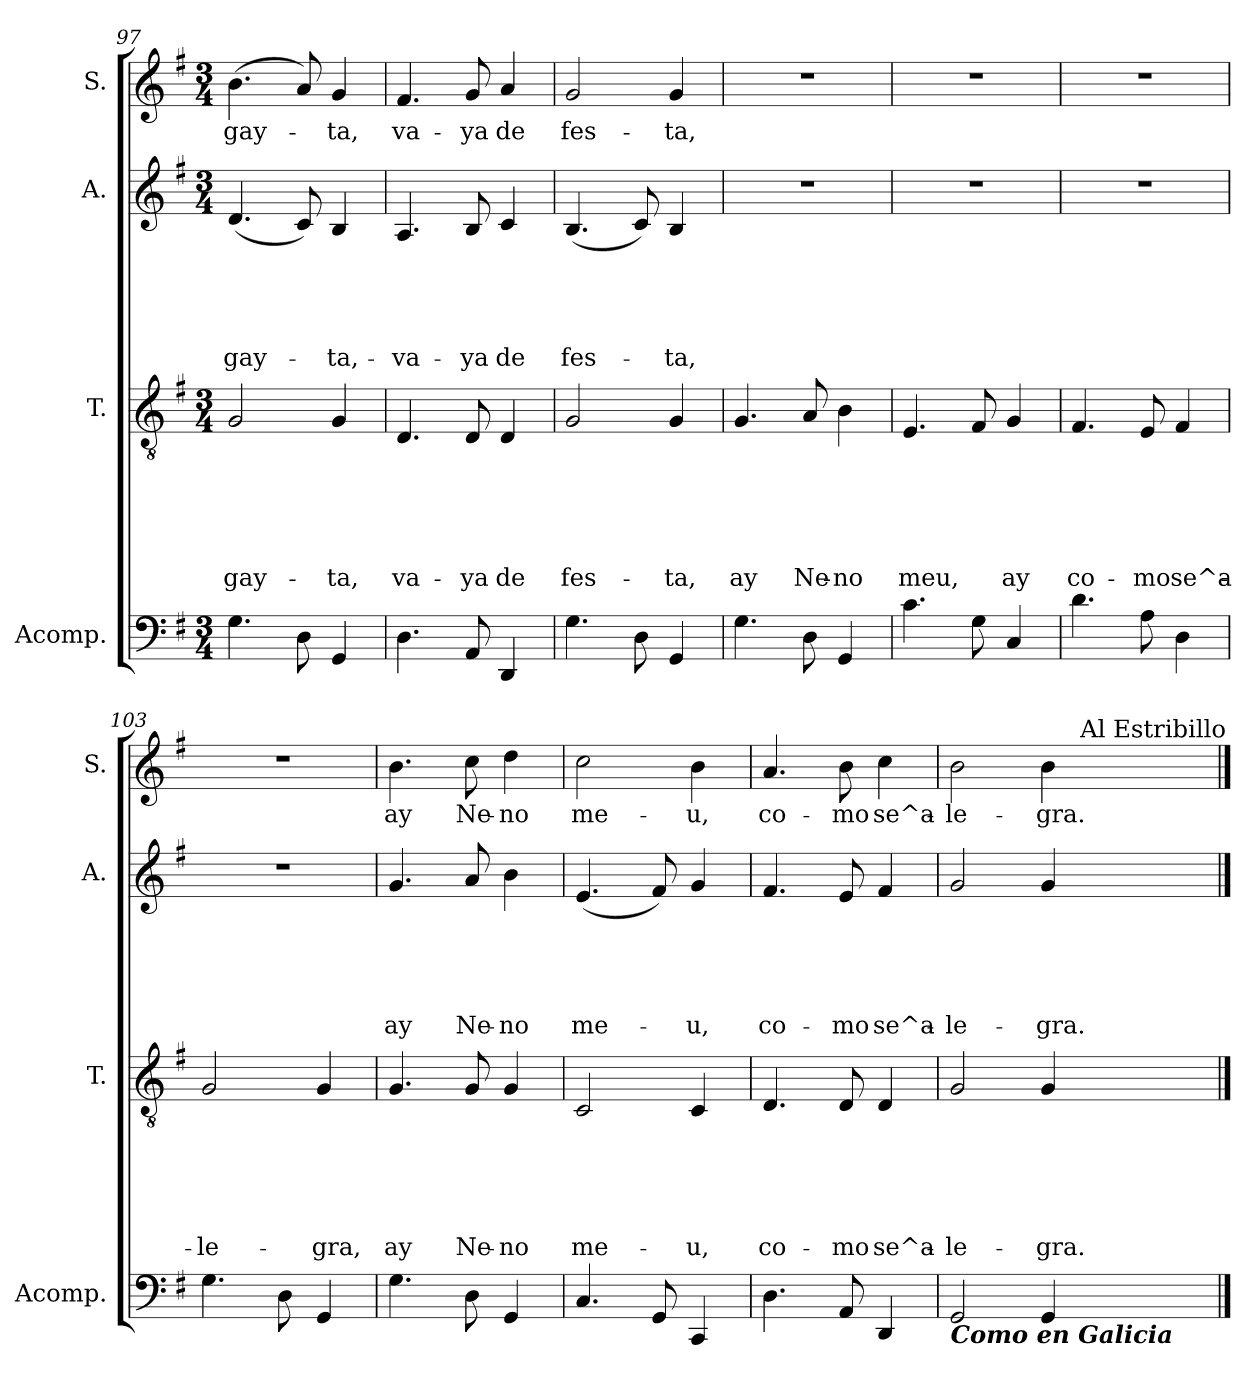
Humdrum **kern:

**kern	**kern	**text	**text	**text	**text	**text	**text	**kern	**text	**text	**text	**text	**text	**kern	**text
*part4	*part3	*part3	*part3	*part3	*part3	*part3	*part3	*part2	*part2	*part2	*part2	*part2	*part2	*part1	*part1
*staff4	*staff3	*staff3	*staff3	*staff3	*staff3	*staff3	*staff3	*staff2	*staff2	*staff2	*staff2	*staff2	*staff2	*staff1	*staff1
*I"Acomp.	*I"T.	*	*	*	*	*	*	*I"A.	*	*	*	*	*	*I"S.	*
*I'Acomp.	*I'T.	*	*	*	*	*	*	*I'A.	*	*	*	*	*	*I'S.	*
*clefF4	*clefGv2	*	*	*	*	*	*	*clefG2	*	*	*	*	*	*clefG2	*
*k[f#]	*k[f#]	*	*	*	*	*	*	*k[f#]	*	*	*	*	*	*k[f#]	*
*G:	*G:	*	*	*	*	*	*	*G:	*	*	*	*	*	*G:	*
*M3/4	*M3/4	*	*	*	*	*	*	*M3/4	*	*	*	*	*	*M3/4	*
=97	=97	=97	=97	=97	=97	=97	=97	=97	=97	=97	=97	=97	=97	=97	=97
!	!	!	!	!	!	!	!LO:LY:b	!	!	!	!	!	!LO:LY:b	!	!LO:LY:b
4.G\	2G/	.	.	.	.	.	gay-	(>4.d/	.	.	.	.	gay-	(>4.b\	gay-
8D\	.	.	.	.	.	.	.	8c/)	.	.	.	.	.	8a/)	.
!	!	!	!	!	!	!	!LO:LY:b	!	!	!	!	!	!LO:LY:b	!	!LO:LY:b
4GG/	4G/	.	.	.	.	.	-ta,	4B/	.	.	.	.	-ta,-	4g/	-ta,
=98	=98	=98	=98	=98	=98	=98	=98	=98	=98	=98	=98	=98	=98	=98	=98
!	!	!	!	!	!	!	!LO:LY:b	!	!	!	!	!	!LO:LY:b	!	!LO:LY:b
4.D\	4.D/	.	.	.	.	.	va-	4.A/	.	.	.	.	-va-	4.f#/	va-
!	!	!	!	!	!	!	!LO:LY:b	!	!	!	!	!	!LO:LY:b	!	!LO:LY:b
8AA/	8D/	.	.	.	.	.	-ya	8B/	.	.	.	.	-ya	8g/	-ya
!	!	!	!	!	!	!	!LO:LY:b	!	!	!	!	!	!LO:LY:b	!	!LO:LY:b
4DD/	4D/	.	.	.	.	.	de	4c/	.	.	.	.	de	4a/	de
!!LO:LB:g=z
=99	=99	=99	=99	=99	=99	=99	=99	=99	=99	=99	=99	=99	=99	=99	=99
!	!	!	!	!	!	!	!LO:LY:b	!	!	!	!	!	!LO:LY:b	!	!LO:LY:b
4.G\	2G/	.	.	.	.	.	fes-	(>4.B/	.	.	.	.	fes-	2g/	fes-
8D\	.	.	.	.	.	.	.	8c/)	.	.	.	.	.	.	.
!	!	!	!	!	!	!	!LO:LY:b	!	!	!	!	!	!LO:LY:b	!	!LO:LY:b
4GG/	4G/	.	.	.	.	.	-ta,	4B/	.	.	.	.	-ta,	4g/	-ta,
=100	=100	=100	=100	=100	=100	=100	=100	=100	=100	=100	=100	=100	=100	=100	=100
!	!	!	!	!	!	!	!LO:LY:b	!	!	!	!	!	!	!	!
4.G\	4.G/	.	.	.	.	.	ay	2.r	.	.	.	.	.	2.r	.
!	!	!	!	!	!	!	!LO:LY:b	!	!	!	!	!	!	!	!
8D\	8A/	.	.	.	.	.	Ne-	.	.	.	.	.	.	.	.
!	!	!	!	!	!	!	!LO:LY:b	!	!	!	!	!	!	!	!
4GG/	4B\	.	.	.	.	.	-no	.	.	.	.	.	.	.	.
=101	=101	=101	=101	=101	=101	=101	=101	=101	=101	=101	=101	=101	=101	=101	=101
!	!	!	!	!	!	!	!LO:LY:b	!	!	!	!	!	!	!	!
4.c\	4.E/	.	.	.	.	.	meu,	2.r	.	.	.	.	.	2.r	.
8G\	8F#/	.	.	.	.	.	.	.	.	.	.	.	.	.	.
!	!	!	!	!	!	!	!LO:LY:b	!	!	!	!	!	!	!	!
4C/	4G/	.	.	.	.	.	ay	.	.	.	.	.	.	.	.
=102	=102	=102	=102	=102	=102	=102	=102	=102	=102	=102	=102	=102	=102	=102	=102
!	!	!	!	!	!	!	!LO:LY:b	!	!	!	!	!	!	!	!
4.d\	4.F#/	.	.	.	.	.	co-	2.r	.	.	.	.	.	2.r	.
!	!	!	!	!	!	!	!LO:LY:b	!	!	!	!	!	!	!	!
8A\	8E/	.	.	.	.	.	-mo	.	.	.	.	.	.	.	.
!	!	!	!	!	!	!	!LO:LY:b	!	!	!	!	!	!	!	!
4D\	4F#/	.	.	.	.	.	se^a-	.	.	.	.	.	.	.	.
=103	=103	=103	=103	=103	=103	=103	=103	=103	=103	=103	=103	=103	=103	=103	=103
!	!	!	!	!	!	!	!LO:LY:b	!	!	!	!	!	!	!	!
4.G\	2G/	.	.	.	.	.	-le-	2.r	.	.	.	.	.	2.r	.
8D\	.	.	.	.	.	.	.	.	.	.	.	.	.	.	.
!	!	!	!	!	!	!	!LO:LY:b	!	!	!	!	!	!	!	!
4GG/	4G/	.	.	.	.	.	-gra,	.	.	.	.	.	.	.	.
=104	=104	=104	=104	=104	=104	=104	=104	=104	=104	=104	=104	=104	=104	=104	=104
!	!	!	!	!	!	!	!LO:LY:b	!	!	!	!	!	!LO:LY:b	!	!LO:LY:b
4.G\	4.G/	.	.	.	.	.	ay	4.g/	.	.	.	.	ay	4.b\	ay
!	!	!	!	!	!	!	!LO:LY:b	!	!	!	!	!	!LO:LY:b	!	!LO:LY:b
8D\	8G/	.	.	.	.	.	Ne-	8a/	.	.	.	.	Ne-	8cc\	Ne-
!	!	!	!	!	!	!	!LO:LY:b	!	!	!	!	!	!LO:LY:b	!	!LO:LY:b
4GG/	4G/	.	.	.	.	.	-no	4b\	.	.	.	.	-no	4dd\	-no
!!LO:LB:g=z
=105	=105	=105	=105	=105	=105	=105	=105	=105	=105	=105	=105	=105	=105	=105	=105
!	!	!	!	!	!	!	!LO:LY:b	!	!	!	!	!	!LO:LY:b	!	!LO:LY:b
4.C/	2C/	.	.	.	.	.	me-	(>4.e/	.	.	.	.	me-	2cc\	me-
8GG/	.	.	.	.	.	.	.	8f#/)	.	.	.	.	.	.	.
!	!	!	!	!	!	!	!LO:LY:b	!	!	!	!	!	!LO:LY:b	!	!LO:LY:b
4CC/	4C/	.	.	.	.	.	-u,	4g/	.	.	.	.	-u,	4b\	-u,
=106	=106	=106	=106	=106	=106	=106	=106	=106	=106	=106	=106	=106	=106	=106	=106
!	!	!	!	!	!	!	!LO:LY:b	!	!	!	!	!	!LO:LY:b	!	!LO:LY:b
4.D\	4.D/	.	.	.	.	.	co-	4.f#/	.	.	.	.	co-	4.a/	co-
!	!	!	!	!	!	!	!LO:LY:b	!	!	!	!	!	!LO:LY:b	!	!LO:LY:b
8AA/	8D/	.	.	.	.	.	-mo	8e/	.	.	.	.	-mo	8b\	-mo
!	!	!	!	!	!	!	!LO:LY:b	!	!	!	!	!	!LO:LY:b	!	!LO:LY:b
4DD/	4D/	.	.	.	.	.	se^a-	4f#/	.	.	.	.	se^a-	4cc\	se^a-
=107	=107	=107	=107	=107	=107	=107	=107	=107	=107	=107	=107	=107	=107	=107	=107
!LO:TX:b:Bi:t=Como en Galicia	!	!	!	!	!	!	!	!	!	!	!	!	!	!	!
!	!	!	!	!	!	!	!LO:LY:b	!	!	!	!	!	!LO:LY:b	!	!LO:LY:b
*	*	*	*	*	*	*	*	*	*	*	*	*	*	*^	*
2GG/	2G/	.	.	.	.	.	-le-	2g/	.	.	.	.	-le-	2b\	2ryy	-le-
!	!	!	!	!	!	!	!LO:LY:b	!	!	!	!	!	!LO:LY:b	!	!	!LO:LY:b
4GG/	4G/	.	.	.	.	.	-gra.	4g/	.	.	.	.	-gra.	4b\	8ryy	-gra.
!	!	!	!	!	!	!	!	!	!	!	!	!	!	!	!LO:TX:a:t=Al Estribillo	!
.	.	.	.	.	.	.	.	.	.	.	.	.	.	.	8ryy	.
*	*	*	*	*	*	*	*	*	*	*	*	*	*	*v	*v	*
==	==	==	==	==	==	==	==	==	==	==	==	==	==	==	==
*-	*-	*-	*-	*-	*-	*-	*-	*-	*-	*-	*-	*-	*-	*-	*-
